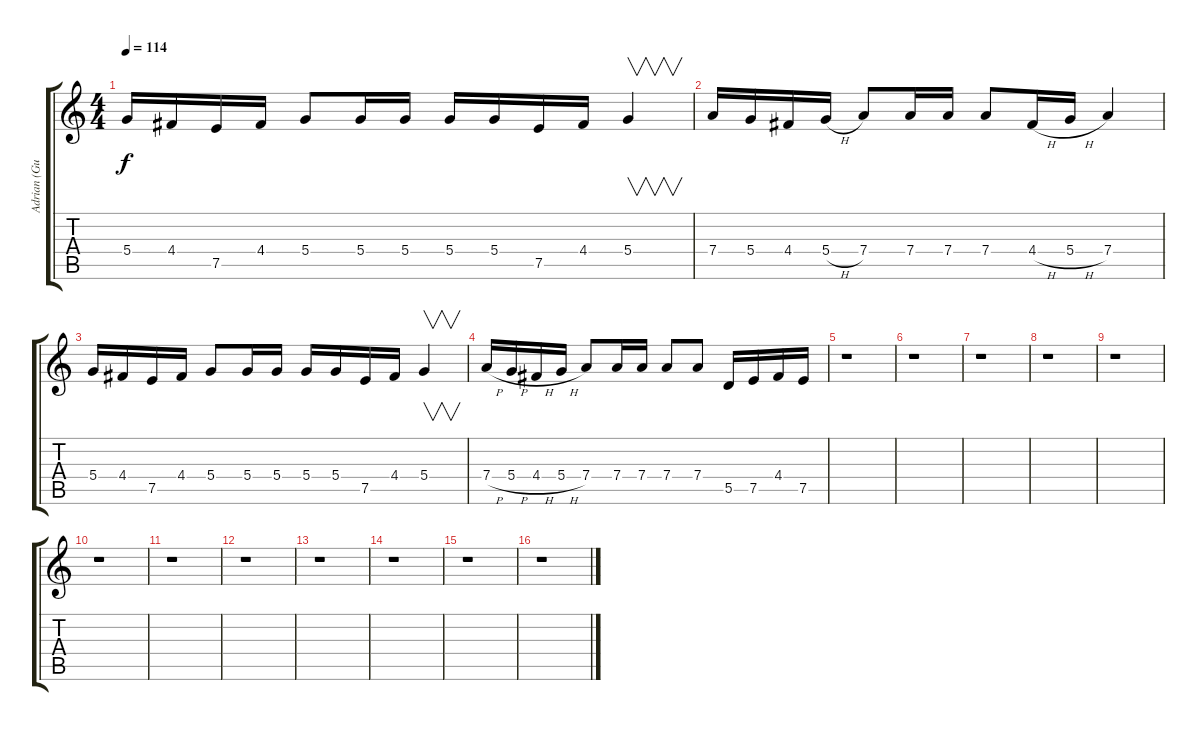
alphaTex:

\track ("Adrian (Guitar 2)" "Adrian (Gu") {instrument distortionguitar}
\staff {score tabs}
\tuning (E4 B3 G3 D3 A2 E2) {hide}
\ts (4 4)
\tempo 114
\clef g2
\ks c
5.4.16{dy f} 4.4.16 7.5.16 4.4.16 5.4.8 5.4.16 5.4.16 5.4.16 5.4.16 7.5.16 4.4.16 5.4.4{v} |
7.4.16 5.4.16 4.4.16 5.4{h}.16 7.4.8 7.4.16 7.4.16 7.4.8 4.4{h}.16 5.4{h}.16 7.4.4 |
5.4.16 4.4.16 7.5.16 4.4.16 5.4.8 5.4.16 5.4.16 5.4.16 5.4.16 7.5.16 4.4.16 5.4.4{v} |
7.4{h}.16 5.4{h}.16 4.4{h}.16 5.4{h}.16 7.4.8 7.4.16 7.4.16 7.4.8 7.4.8 5.5.16 7.5.16 4.4.16 7.5.16 |
r.1 |
r.1 |
r.1 |
r.1 |
r.1 |
r.1 |
r.1 |
r.1 |
r.1 |
r.1 |
r.1 |
r.1
